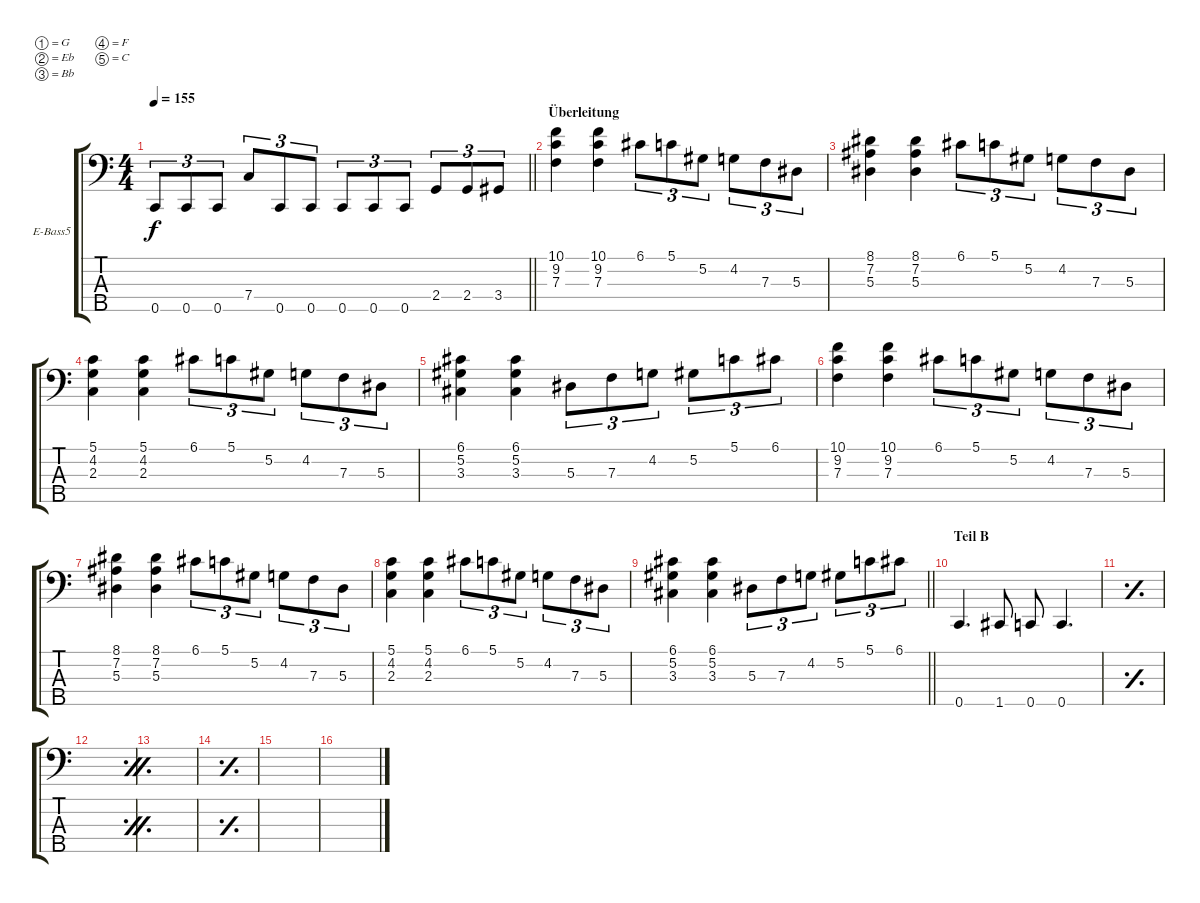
\defaultSystemsLayout 4
\bracketExtendMode groupsimilarinstruments
\firstSystemTrackNameOrientation horizontal
\otherSystemsTrackNameOrientation horizontal
\track ("Electric Bass" "E-Bass5") {instrument electricbassfinger}
\staff {score tabs}
\tuning (G2 Eb2 Bb1 F1 C1)
\ts (4 4)
\tempo 155
\clef f4
\barLineRight lightlight
\ks c
0.5.8{tu (3 2) dy f} 0.5.8{tu (3 2)} 0.5.8{tu (3 2)} 7.4.8{tu (3 2)} 0.5.8{tu (3 2)} 0.5.8{tu (3 2)} 0.5.8{tu (3 2)} 0.5.8{tu (3 2)} 0.5.8{tu (3 2)} 2.4.8{tu (3 2)} 2.4.8{tu (3 2)} 3.4.8{tu (3 2)} |
\section ("" "Überleitung")
(9.2 10.1 7.3).4 (9.2 10.1 7.3).4 6.1.8{tu (3 2)} 5.1.8{tu (3 2)} 5.2.8{tu (3 2)} 4.2.8{tu (3 2)} 7.3.8{tu (3 2)} 5.3.8{tu (3 2)} |
(7.2 8.1 5.3).4 (7.2 8.1 5.3).4 6.1.8{tu (3 2)} 5.1.8{tu (3 2)} 5.2.8{tu (3 2)} 4.2.8{tu (3 2)} 7.3.8{tu (3 2)} 5.3.8{tu (3 2)} |
(2.3 5.1 4.2).4 (2.3 5.1 4.2).4 6.1.8{tu (3 2)} 5.1.8{tu (3 2)} 5.2.8{tu (3 2)} 4.2.8{tu (3 2)} 7.3.8{tu (3 2)} 5.3.8{tu (3 2)} |
(3.3 5.2 6.1).4 (3.3 5.2 6.1).4 5.3.8{tu (3 2)} 7.3.8{tu (3 2)} 4.2.8{tu (3 2)} 5.2.8{tu (3 2)} 5.1.8{tu (3 2)} 6.1.8{tu (3 2)} |
(9.2 10.1 7.3).4 (9.2 10.1 7.3).4 6.1.8{tu (3 2)} 5.1.8{tu (3 2)} 5.2.8{tu (3 2)} 4.2.8{tu (3 2)} 7.3.8{tu (3 2)} 5.3.8{tu (3 2)} |
(7.2 8.1 5.3).4 (7.2 8.1 5.3).4 6.1.8{tu (3 2)} 5.1.8{tu (3 2)} 5.2.8{tu (3 2)} 4.2.8{tu (3 2)} 7.3.8{tu (3 2)} 5.3.8{tu (3 2)} |
(2.3 5.1 4.2).4 (2.3 5.1 4.2).4 6.1.8{tu (3 2)} 5.1.8{tu (3 2)} 5.2.8{tu (3 2)} 4.2.8{tu (3 2)} 7.3.8{tu (3 2)} 5.3.8{tu (3 2)} |
\barLineRight lightlight
(3.3 5.2 6.1).4 (3.3 5.2 6.1).4 5.3.8{tu (3 2)} 7.3.8{tu (3 2)} 4.2.8{tu (3 2)} 5.2.8{tu (3 2)} 5.1.8{tu (3 2)} 6.1.8{tu (3 2)} |
\section ("" "Teil B")
0.5.4{d} 1.5.8 0.5.8 0.5.4{d} |
\simile simple
|
\simile firstofdouble
|
\simile secondofdouble
|
\simile simple
|
|
\simile firstofdouble
